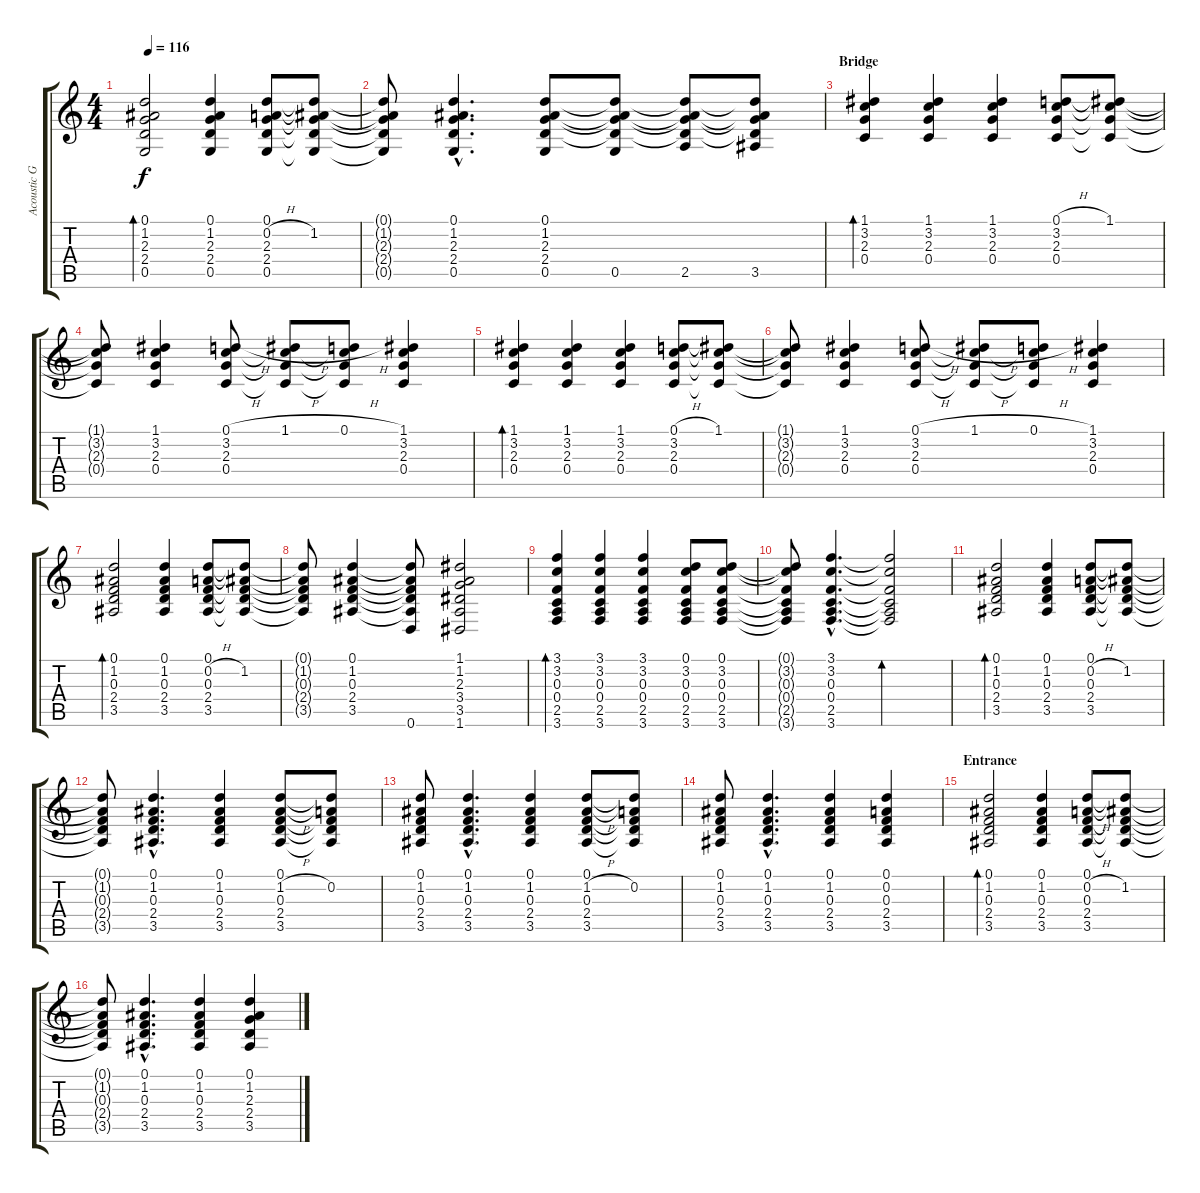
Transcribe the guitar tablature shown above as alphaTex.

\track ("Acoustic Guitar" "Acoustic G") {instrument acousticguitarsteel}
\staff {score tabs}
\tuning (D4 A3 F3 C3 G2 D2) {hide}
\ts (4 4)
\tempo 116
\clef g2
\ks c
(0.1 1.2 2.3 2.4 0.5).2{bd 60 dy f} (0.1 1.2 2.3 2.4 0.5).4 (0.1 0.2{h} 2.3 2.4 0.5).8 (0.1{t} 1.2 2.3{t} 2.4{t} 0.5{t}).8 |
(0.1{t} 1.2{t} 2.3{t} 2.4{t} 0.5{t}).8 (0.1{hac} 1.2{hac} 2.3{hac} 2.4{hac} 0.5{hac}).4{d} (0.1 1.2 2.3 2.4 0.5).8 (0.1{t} 1.2{t} 2.3{t} 2.4{t} 0.5).8 (0.1{t} 1.2{t} 2.3{t} 2.4{t} 2.5).8 (0.1{t} 1.2{t} 2.3{t} 2.4{t} 3.5).8 |
\section ("" "Bridge")
(1.1 3.2 2.3 0.4).4{bd 60} (1.1 3.2 2.3 0.4).4 (1.1 3.2 2.3 0.4).4 (0.1{h} 3.2 2.3 0.4).8 (1.1 3.2{t} 2.3{t} 0.4{t}).8 |
(1.1{t} 3.2{t} 2.3{t} 0.4{t}).8 (1.1 3.2 2.3 0.4).4 (0.1{h} 3.2 2.3 0.4).8 (1.1{h} 3.2{t} 2.3{t} 0.4{t}).8 (0.1{h} 3.2{t} 2.3{t} 0.4{t}).8 (1.1 3.2 2.3 0.4).4 |
(1.1 3.2 2.3 0.4).4{bd 60} (1.1 3.2 2.3 0.4).4 (1.1 3.2 2.3 0.4).4 (0.1{h} 3.2 2.3 0.4).8 (1.1 3.2{t} 2.3{t} 0.4{t}).8 |
(1.1{t} 3.2{t} 2.3{t} 0.4{t}).8 (1.1 3.2 2.3 0.4).4 (0.1{h} 3.2 2.3 0.4).8 (1.1{h} 3.2{t} 2.3{t} 0.4{t}).8 (0.1{h} 3.2{t} 2.3{t} 0.4{t}).8 (1.1 3.2 2.3 0.4).4 |
(0.1 1.2 0.3 2.4 3.5).2{bd 60} (0.1 1.2 0.3 2.4 3.5).4 (0.1 0.2{h} 0.3 2.4 3.5).8 (0.1{t} 1.2 0.3{t} 2.4{t} 3.5{t}).8 |
(0.1{t} 1.2{t} 0.3{t} 2.4{t} 3.5{t}).8 (0.1 1.2 0.3 2.4 3.5).4 (0.1{t} 1.2{t} 0.3{t} 2.4{t} 3.5{t} 0.6).8 (1.1 1.2 2.3 3.4 3.5 1.6).2 |
(3.1 3.2 0.3 0.4 2.5 3.6).4{bd 60} (3.1 3.2 0.3 0.4 2.5 3.6).4 (3.1 3.2 0.3 0.4 2.5 3.6).4 (0.1 3.2 0.3 0.4 2.5 3.6).8 (0.1 3.2 0.3 0.4 2.5 3.6).8 |
(0.1{t} 3.2{t} 0.3{t} 0.4{t} 2.5{t} 3.6{t}).8 (3.1{hac} 3.2{hac} 0.3{hac} 0.4{hac} 2.5{hac} 3.6{hac}).4{d} (3.1{t} 3.2{t} 0.3{t} 0.4{t} 2.5{t} 3.6{t}).2{bd 60} |
(0.1 1.2 0.3 2.4 3.5).2{bd 60} (0.1 1.2 0.3 2.4 3.5).4 (0.1 0.2{h} 0.3 2.4 3.5).8 (0.1{t} 1.2 0.3{t} 2.4{t} 3.5{t}).8 |
(0.1{t} 1.2{t} 0.3{t} 2.4{t} 3.5{t}).8 (0.1{hac} 1.2{hac} 0.3{hac} 2.4{hac} 3.5{hac}).4{d} (0.1 1.2 0.3 2.4 3.5).4 (0.1 1.2{h} 0.3 2.4 3.5).8 (0.1{t} 0.2 0.3{t} 2.4{t} 3.5{t}).8 |
(0.1 1.2 0.3 2.4 3.5).8 (0.1{hac} 1.2{hac} 0.3{hac} 2.4{hac} 3.5{hac}).4{d} (0.1 1.2 0.3 2.4 3.5).4 (0.1 1.2{h} 0.3 2.4 3.5).8 (0.1{t} 0.2 0.3{t} 2.4{t} 3.5{t}).8 |
(0.1 1.2 0.3 2.4 3.5).8 (0.1{hac} 1.2{hac} 0.3{hac} 2.4{hac} 3.5{hac}).4{d} (0.1 1.2 0.3 2.4 3.5).4 (0.1 0.2 0.3 2.4 3.5).4 |
\section ("" "Entrance")
(0.1 1.2 0.3 2.4 3.5).2{bd 60} (0.1 1.2 0.3 2.4 3.5).4 (0.1 0.2{h} 0.3 2.4 3.5).8 (0.1{t} 1.2 0.3{t} 2.4{t} 3.5{t}).8 |
(0.1{t} 1.2{t} 0.3{t} 2.4{t} 3.5{t}).8 (0.1{hac} 1.2{hac} 0.3{hac} 2.4{hac} 3.5{hac}).4{d} (0.1 1.2 0.3 2.4 3.5).4 (0.1 1.2 2.3 2.4 3.5).4
